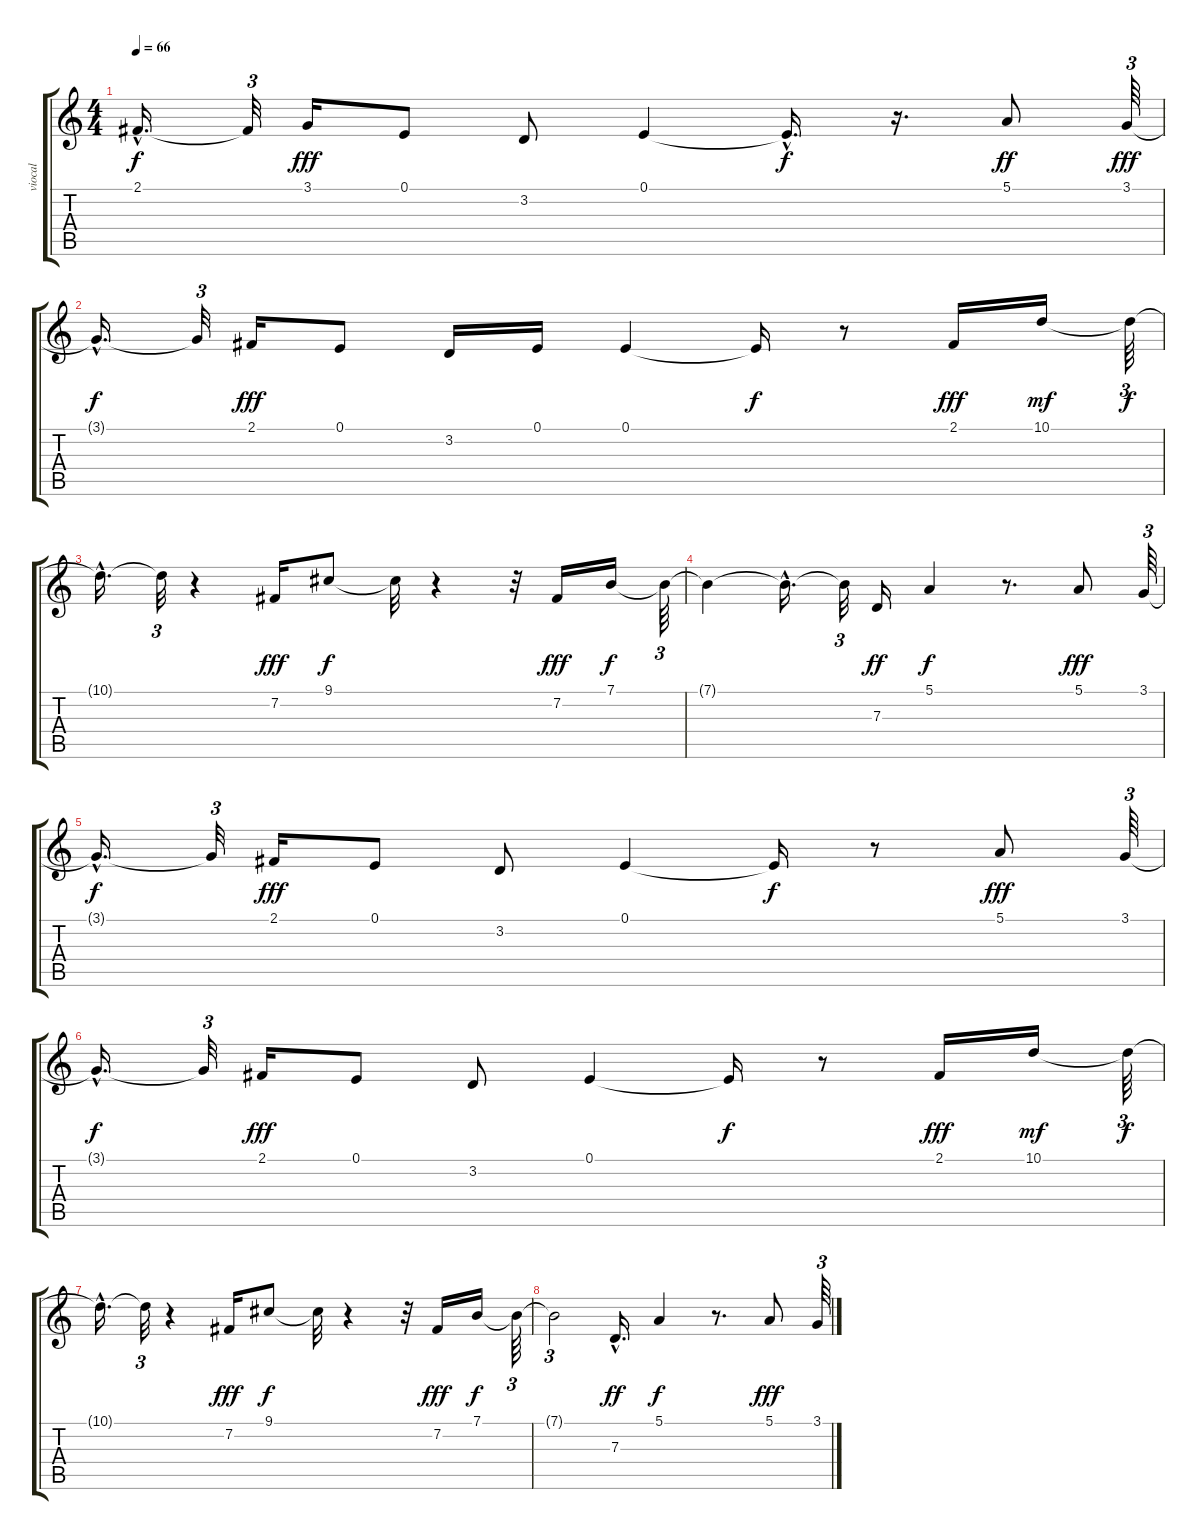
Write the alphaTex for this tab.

\track ("viocal" "viocal") {instrument piccolo}
\staff {score tabs}
\tuning (E4 B3 G3 D3 A2 E2) {hide}
\ts (4 4)
\tempo 66
\clef g2
\ks c
2.1{hac t}.16{d dy f} 2.1{t}.32{tu (3 2)} 3.1.16{dy fff} 0.1.8 3.2.8 0.1.4 0.1{hac t}.16{d dy f} r.16{d} 5.1.8{dy ff} 3.1.64{tu (3 2) dy fff} |
3.1{hac t}.16{d dy f} 3.1{t}.32{tu (3 2)} 2.1.16{dy fff} 0.1.8 3.2.16 0.1.16 0.1.4 0.1{t}.16{dy f} r.8 2.1.16{dy fff} 10.1.16{dy mf} 10.1{t}.64{tu (3 2) dy f} |
10.1{hac t}.16{d} 10.1{t}.32{tu (3 2)} r.4 7.2.16{dy fff} 9.1.8{dy f} 9.1{t}.32 r.4 r.32 7.2.16{dy fff} 7.1.16{dy f} 7.1{t}.64{tu (3 2)} |
7.1{t}.4 7.1{hac t}.16{d} 7.1{t}.32{tu (3 2)} 7.3.16{dy ff} 5.1.4{dy f} r.8{d} 5.1.8{dy fff} 3.1.64{tu (3 2)} |
3.1{hac t}.16{d dy f} 3.1{t}.32{tu (3 2)} 2.1.16{dy fff} 0.1.8 3.2.8 0.1.4 0.1{t}.16{dy f} r.8 5.1.8{dy fff} 3.1.64{tu (3 2)} |
3.1{hac t}.16{d dy f} 3.1{t}.32{tu (3 2)} 2.1.16{dy fff} 0.1.8 3.2.8 0.1.4 0.1{t}.16{dy f} r.8 2.1.16{dy fff} 10.1.16{dy mf} 10.1{t}.64{tu (3 2) dy f} |
10.1{hac t}.16{d} 10.1{t}.32{tu (3 2)} r.4 7.2.16{dy fff} 9.1.8{dy f} 9.1{t}.32 r.4 r.32 7.2.16{dy fff} 7.1.16{dy f} 7.1{t}.64{tu (3 2)} |
7.1{t}.2{tu (3 2)} 7.3{hac}.16{d dy ff} 5.1.4{dy f} r.8{d} 5.1.8{dy fff} 3.1.64{tu (3 2)}
